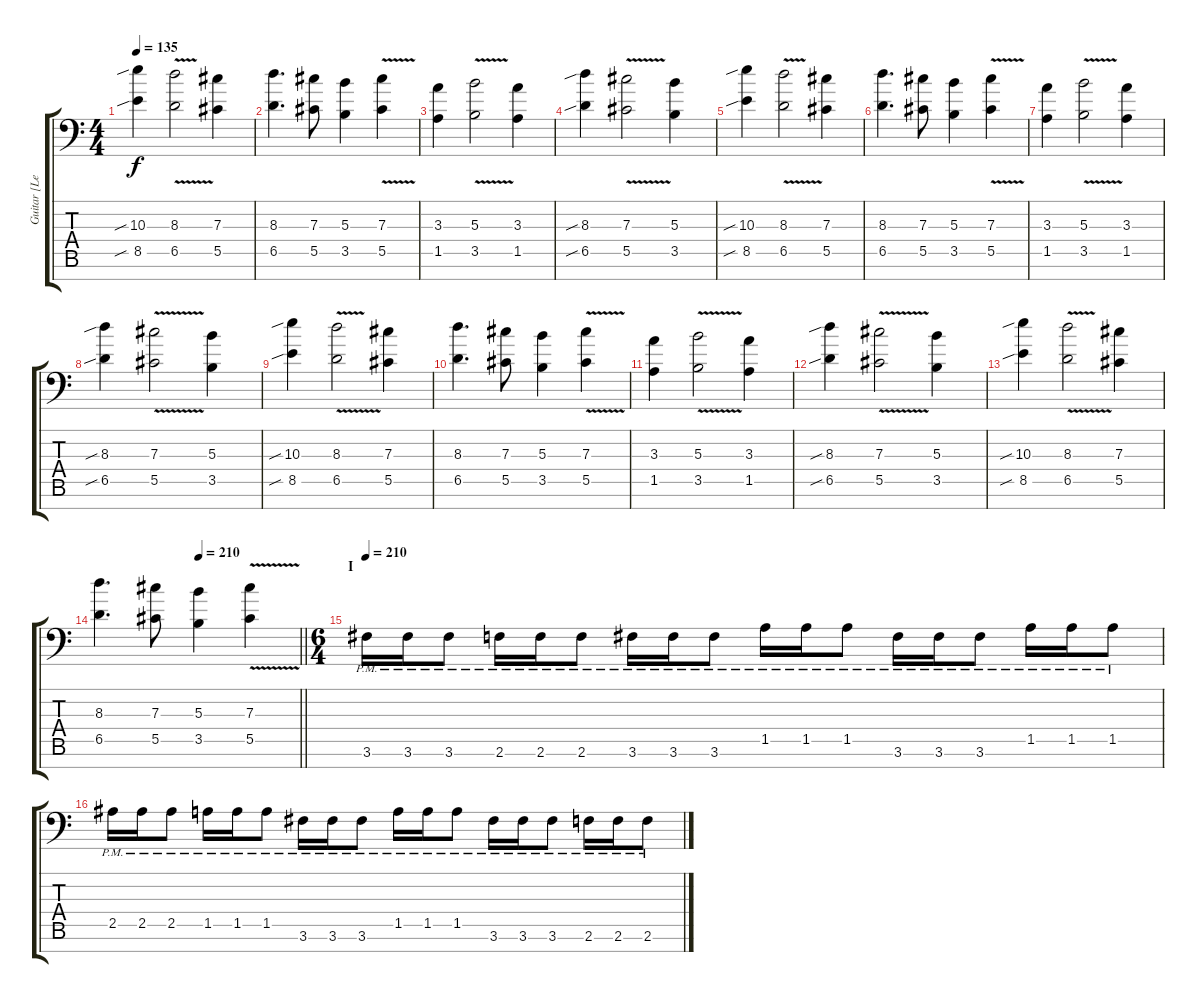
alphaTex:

\track ("Guitar [Left]" "Guitar [Le") {instrument distortionguitar}
\staff {score tabs}
\tuning (Eb4 Bb3 Gb3 Db3 Ab2 Eb2 Bb1) {hide}
\ts (4 4)
\tempo 135
\clef f4
\ks c
(10.3{sib} 8.5{sib}).4{dy f} (8.3{v} 6.5{v}).2 (7.3 5.5).4 |
(8.3 6.5).4{d} (7.3 5.5).8 (5.3 3.5).4 (7.3{v} 5.5{v}).4 |
(3.3 1.5).4 (5.3{v} 3.5{v}).2 (3.3 1.5).4 |
(8.3{sib} 6.5{sib}).4 (7.3{v} 5.5{v}).2 (5.3 3.5).4 |
(10.3{sib} 8.5{sib}).4 (8.3{v} 6.5{v}).2 (7.3 5.5).4 |
(8.3 6.5).4{d} (7.3 5.5).8 (5.3 3.5).4 (7.3{v} 5.5{v}).4 |
(3.3 1.5).4 (5.3{v} 3.5{v}).2 (3.3 1.5).4 |
(8.3{sib} 6.5{sib}).4 (7.3{v} 5.5{v}).2 (5.3 3.5).4 |
(10.3{sib} 8.5{sib}).4 (8.3{v} 6.5{v}).2 (7.3 5.5).4 |
(8.3 6.5).4{d} (7.3 5.5).8 (5.3 3.5).4 (7.3{v} 5.5{v}).4 |
(3.3 1.5).4 (5.3{v} 3.5{v}).2 (3.3 1.5).4 |
(8.3{sib} 6.5{sib}).4 (7.3{v} 5.5{v}).2 (5.3 3.5).4 |
(10.3{sib} 8.5{sib}).4 (8.3{v} 6.5{v}).2 (7.3 5.5).4 |
\tempo (210 0.5)
\barLineRight lightlight
(8.3 6.5).4{d} (7.3 5.5).8 (5.3 3.5).4 (7.3{v} 5.5{v}).4 |
\ts (6 4)
\section ("" "I")
\tempo 210
3.6{pm}.16 3.6{pm}.16 3.6{pm}.8 2.6{pm}.16 2.6{pm}.16 2.6{pm}.8 3.6{pm}.16 3.6{pm}.16 3.6{pm}.8 1.5{pm}.16 1.5{pm}.16 1.5{pm}.8 3.6{pm}.16 3.6{pm}.16 3.6{pm}.8 1.5{pm}.16 1.5{pm}.16 1.5{pm}.8 |
2.5{pm}.16 2.5{pm}.16 2.5{pm}.8 1.5{pm}.16 1.5{pm}.16 1.5{pm}.8 3.6{pm}.16 3.6{pm}.16 3.6{pm}.8 1.5{pm}.16 1.5{pm}.16 1.5{pm}.8 3.6{pm}.16 3.6{pm}.16 3.6{pm}.8 2.6{pm}.16 2.6{pm}.16 2.6{pm}.8
